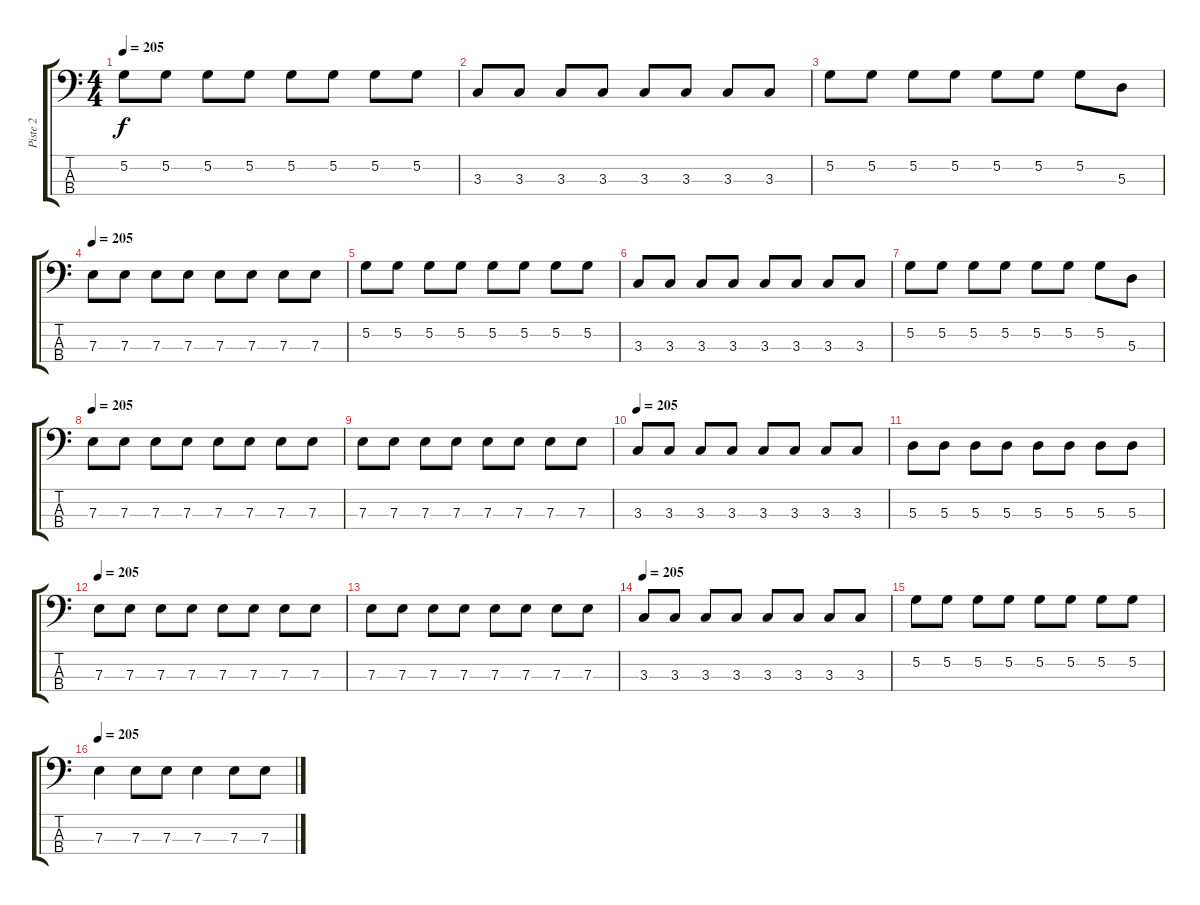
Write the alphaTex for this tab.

\track ("Piste 2" "Piste 2") {instrument electricbassfinger}
\staff {score tabs}
\tuning (G2 D2 A1 E1) {hide}
\ts (4 4)
\tempo 205
\clef f4
\ks c
5.2.8{dy f} 5.2.8 5.2.8 5.2.8 5.2.8 5.2.8 5.2.8 5.2.8 |
3.3.8 3.3.8 3.3.8 3.3.8 3.3.8 3.3.8 3.3.8 3.3.8 |
5.2.8 5.2.8 5.2.8 5.2.8 5.2.8 5.2.8 5.2.8 5.3.8 |
\tempo 205
7.3.8 7.3.8 7.3.8 7.3.8 7.3.8 7.3.8 7.3.8 7.3.8 |
5.2.8 5.2.8 5.2.8 5.2.8 5.2.8 5.2.8 5.2.8 5.2.8 |
3.3.8 3.3.8 3.3.8 3.3.8 3.3.8 3.3.8 3.3.8 3.3.8 |
5.2.8 5.2.8 5.2.8 5.2.8 5.2.8 5.2.8 5.2.8 5.3.8 |
\tempo 205
7.3.8 7.3.8 7.3.8 7.3.8 7.3.8 7.3.8 7.3.8 7.3.8 |
7.3.8 7.3.8 7.3.8 7.3.8 7.3.8 7.3.8 7.3.8 7.3.8 |
\tempo 205
3.3.8 3.3.8 3.3.8 3.3.8 3.3.8 3.3.8 3.3.8 3.3.8 |
5.3.8 5.3.8 5.3.8 5.3.8 5.3.8 5.3.8 5.3.8 5.3.8 |
\tempo 205
7.3.8 7.3.8 7.3.8 7.3.8 7.3.8 7.3.8 7.3.8 7.3.8 |
7.3.8 7.3.8 7.3.8 7.3.8 7.3.8 7.3.8 7.3.8 7.3.8 |
\tempo 205
3.3.8 3.3.8 3.3.8 3.3.8 3.3.8 3.3.8 3.3.8 3.3.8 |
5.2.8 5.2.8 5.2.8 5.2.8 5.2.8 5.2.8 5.2.8 5.2.8 |
\tempo 205
7.3.4 7.3.8 7.3.8 7.3.4 7.3.8 7.3.8
